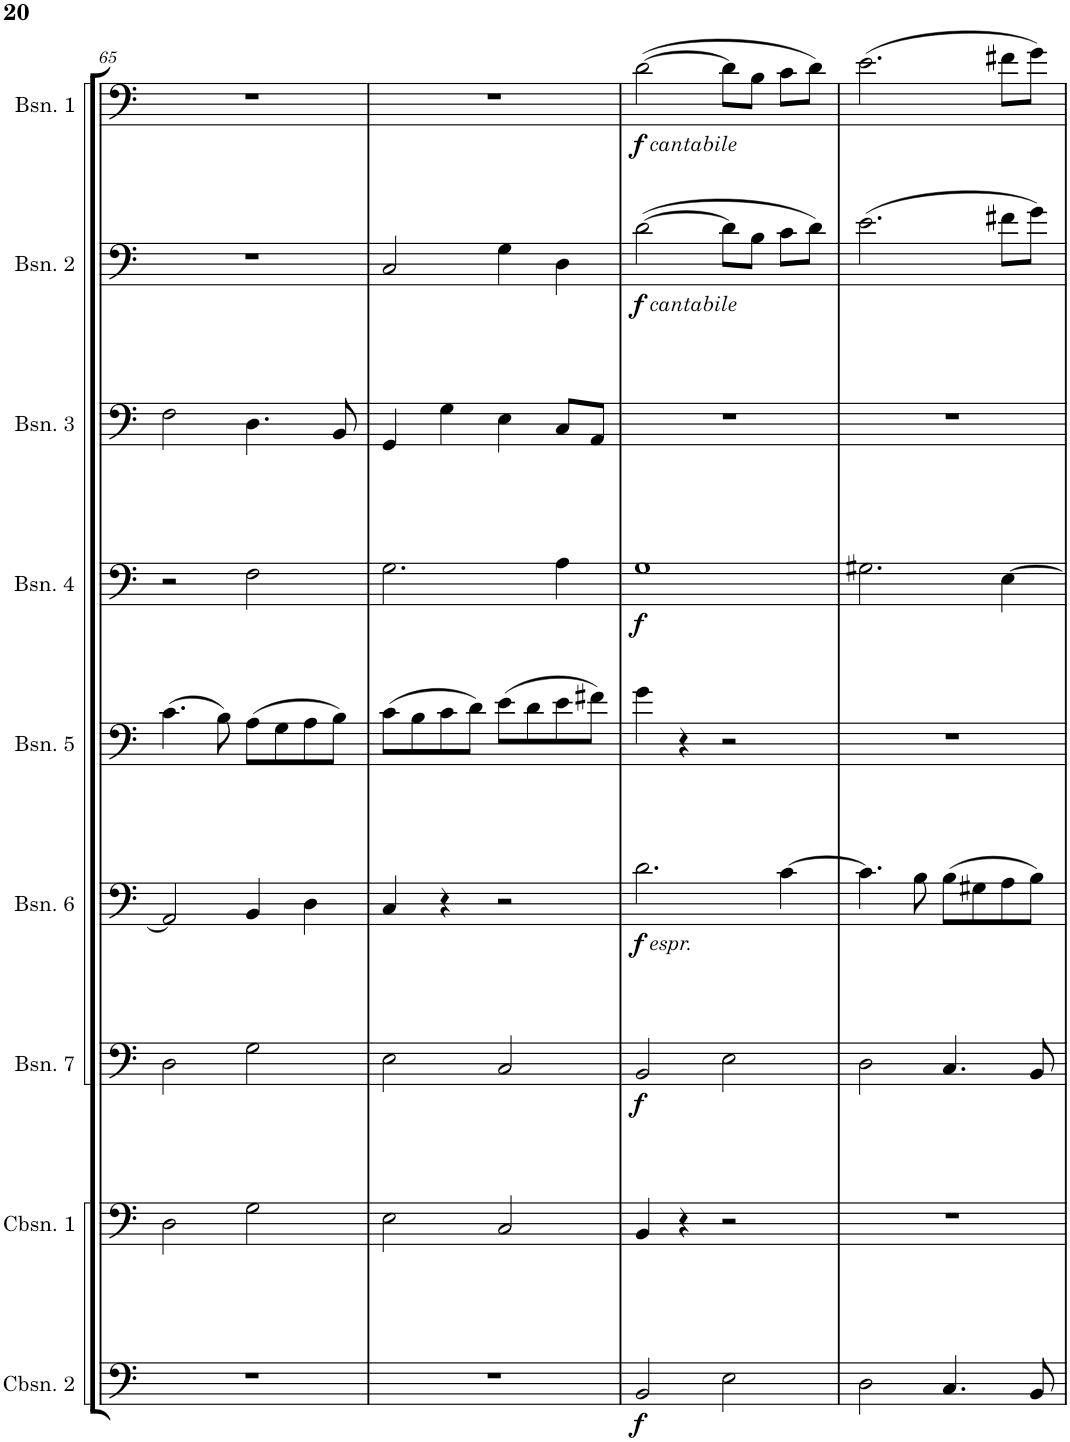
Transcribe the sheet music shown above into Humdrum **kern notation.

**kern	**dynam	**kern	**kern	**dynam	**kern	**dynam	**kern	**kern	**dynam	**kern	**kern	**dynam	**kern	**dynam
*part9	*part9	*part8	*part7	*part7	*part6	*part6	*part5	*part4	*part4	*part3	*part2	*part2	*part1	*part1
*staff9	*staff9	*staff8	*staff7	*staff7	*staff6	*staff6	*staff5	*staff4	*staff4	*staff3	*staff2	*staff2	*staff1	*staff1
*I"Contrabassoon 2	*	*I"Contrabassoon 1	*I"Bassoon 7	*	*I"Bassoon 6	*	*I"Bassoon 5	*I"Bassoon 4	*	*I"Bassoon 3	*I"Bassoon 2	*	*I"Bassoon 1	*
*I'Cbsn. 2	*	*I'Cbsn. 1	*I'Bsn. 7	*	*I'Bsn. 6	*	*I'Bsn. 5	*I'Bsn. 4	*	*I'Bsn. 3	*I'Bsn. 2	*	*I'Bsn. 1	*
!!LO:PB:g=z
*clefF4	*	*clefF4	*clefF4	*	*clefF4	*	*clefF4	*clefF4	*	*clefF4	*clefF4	*	*clefF4	*
*Trd7c12	*	*Trd7c12	*	*	*	*	*	*	*	*	*	*	*	*
*k[]	*	*k[]	*k[]	*	*k[]	*	*k[]	*k[]	*	*k[]	*k[]	*	*k[]	*
*M4/4	*	*M4/4	*M4/4	*	*M4/4	*	*M4/4	*M4/4	*	*M4/4	*M4/4	*	*M4/4	*
=65	=65	=65	=65	=65	=65	=65	=65	=65	=65	=65	=65	=65	=65	=65
1r	.	2D\	2D\	.	2AA/]	.	(4.c\	2r	.	2F\	1r	.	1r	.
.	.	.	.	.	.	.	8B\)	.	.	.	.	.	.	.
.	.	2G\	2G\	.	4BB/	.	(8A\L	2F\	.	4.D\	.	.	.	.
.	.	.	.	.	.	.	8G\	.	.	.	.	.	.	.
.	.	.	.	.	4D\	.	8A\	.	.	.	.	.	.	.
.	.	.	.	.	.	.	8B\J)	.	.	8BB/	.	.	.	.
=66	=66	=66	=66	=66	=66	=66	=66	=66	=66	=66	=66	=66	=66	=66
1r	.	2E\	2E\	.	4C/	.	(8c\L	2.G\	.	4GG/	2C/	.	1r	.
.	.	.	.	.	.	.	8B\	.	.	.	.	.	.	.
.	.	.	.	.	4r	.	8c\	.	.	4G\	.	.	.	.
.	.	.	.	.	.	.	8d\J)	.	.	.	.	.	.	.
.	.	2C/	2C/	.	2r	.	(8e\L	.	.	4E\	4G\	.	.	.
.	.	.	.	.	.	.	8d\	.	.	.	.	.	.	.
.	.	.	.	.	.	.	8e\	4A\	.	8C/L	4D\	.	.	.
.	.	.	.	.	.	.	8f#X\J)	.	.	8AA/J	.	.	.	.
=67	=67	=67	=67	=67	=67	=67	=67	=67	=67	=67	=67	=67	=67	=67
!	!	!	!	!	!	!	!	!	!	!	!	!	!LO:TX:b:i:t=cantabile	!
!	!	!	!	!	!	!	!	!	!	!	!LO:TX:b:i:t=cantabile	!	!	!
!	!	!	!	!	!LO:TX:b:i:t=espr.	!	!	!	!	!	!	!	!	!
!	!LO:DY:b	!	!	!LO:DY:b	!	!LO:DY:b	!	!	!LO:DY:b	!	!	!LO:DY:b	!	!LO:DY:b
2BB/	f	4BB/	2BB/	f	2.d\	f	4g\	1G	f	1r	([2d\	f	([2d\	f
.	.	4r	.	.	.	.	4r	.	.	.	.	.	.	.
2E\	.	2r	2E\	.	.	.	2r	.	.	.	8d\L]	.	8d\L]	.
.	.	.	.	.	.	.	.	.	.	.	8B\J	.	8B\J	.
.	.	.	.	.	[4c\	.	.	.	.	.	8c\L	.	8c\L	.
.	.	.	.	.	.	.	.	.	.	.	8d\J)	.	8d\J)	.
=68	=68	=68	=68	=68	=68	=68	=68	=68	=68	=68	=68	=68	=68	=68
2D\	.	1r	2D\	.	4.c\]	.	1r	2.G#X\	.	1r	(2.e\	.	(2.e\	.
.	.	.	.	.	8B\	.	.	.	.	.	.	.	.	.
4.C/	.	.	4.C/	.	(8B\L	.	.	.	.	.	.	.	.	.
.	.	.	.	.	8G#X\	.	.	.	.	.	.	.	.	.
.	.	.	.	.	8A\	.	.	[4E\	.	.	8f#X\L	.	8f#X\L	.
8BB/	.	.	8BB/	.	8B\J)	.	.	.	.	.	8g\J)	.	8g\J)	.
=	=	=	=	=	=	=	=	=	=	=	=	=	=	=
*-	*-	*-	*-	*-	*-	*-	*-	*-	*-	*-	*-	*-	*-	*-
